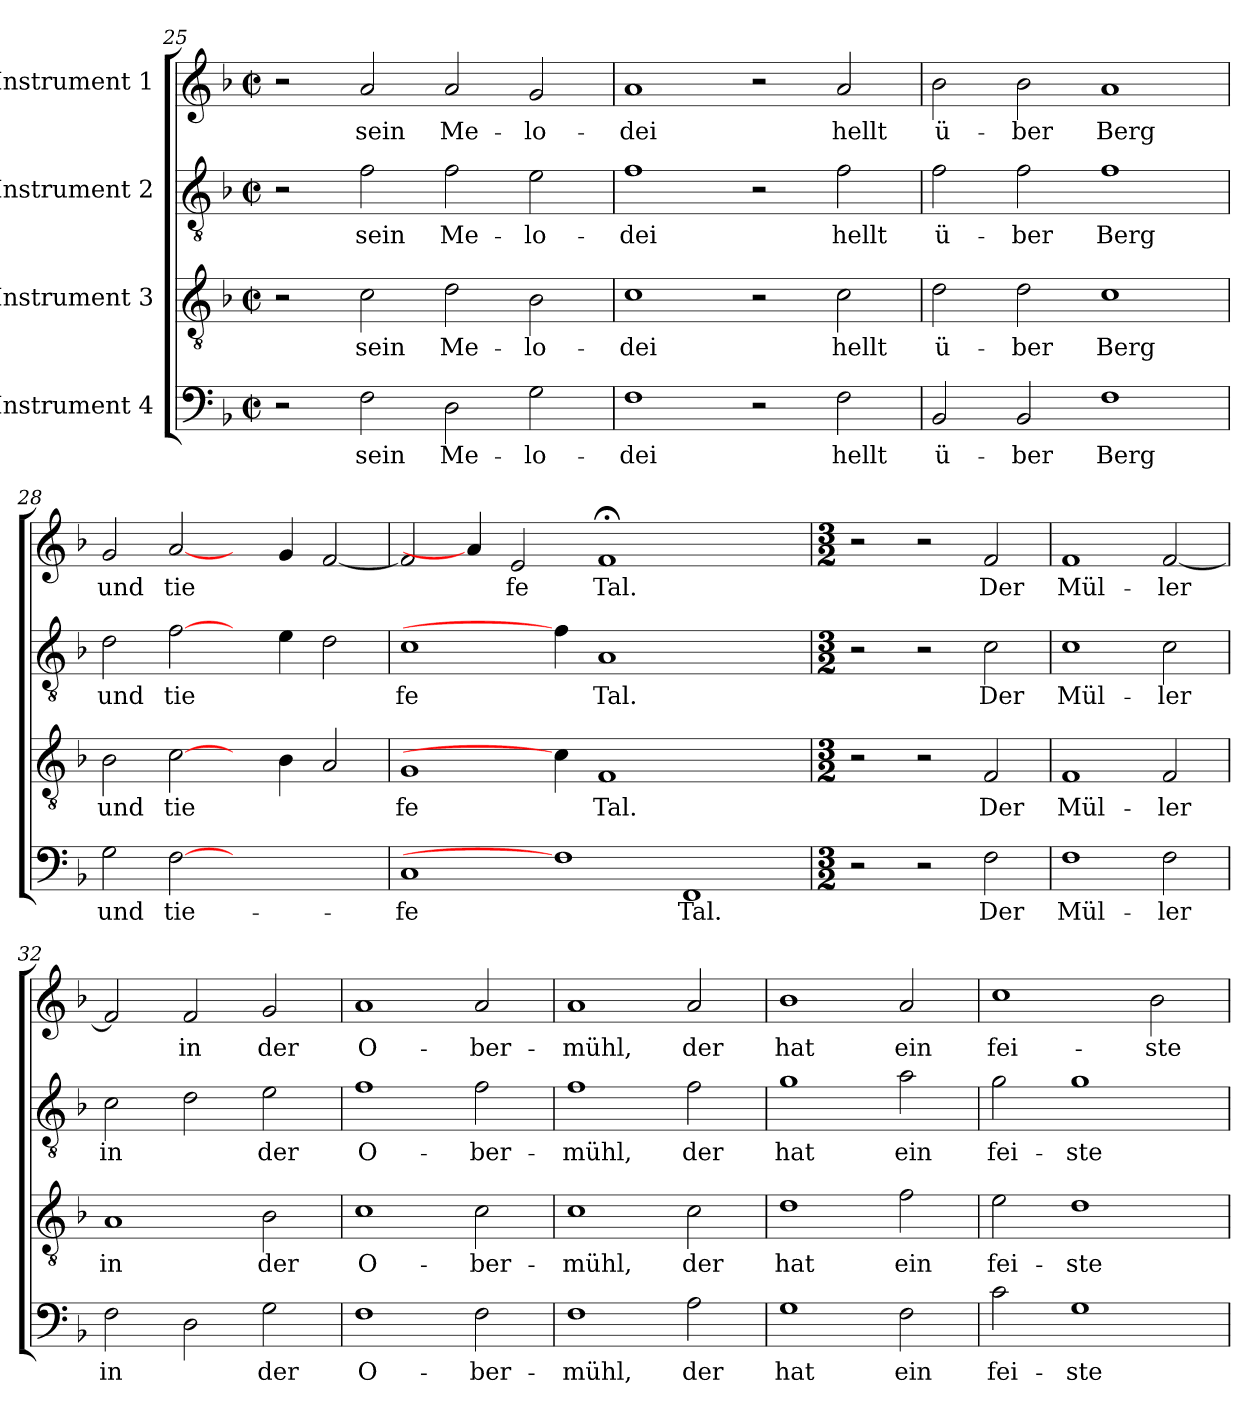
**kern	**text	**kern	**text	**kern	**text	**kern	**text
*part4	*part4	*part3	*part3	*part2	*part2	*part1	*part1
*staff4	*staff4	*staff3	*staff3	*staff2	*staff2	*staff1	*staff1
*I"Instrument 4	*	*I"Instrument 3	*	*I"Instrument 2	*	*I"Instrument 1	*
!!LO:PB:g=z
*clefF4	*	*clefGv2	*	*clefGv2	*	*clefG2	*
*k[b-]	*	*k[b-]	*	*k[b-]	*	*k[b-]	*
*F:	*	*F:	*	*F:	*	*F:	*
*M2/2	*	*M2/2	*	*M2/2	*	*M2/2	*
*met(c|)	*	*met(c|)	*	*met(c|)	*	*met(c|)	*
=25	=25	=25	=25	=25	=25	=25	=25
2r	.	2r	.	2r	.	2r	.
!	!LO:LY:b:cj	!	!LO:LY:b:cj	!	!LO:LY:b:cj	!	!LO:LY:b:cj
2F\	sein	2c\	sein	2f\	sein	2a/	sein
!	!LO:LY:b:cj	!	!LO:LY:b:cj	!	!LO:LY:b:cj	!	!LO:LY:b:cj
2D\	Me-	2d\	Me-	2f\	Me-	2a/	Me-
!	!LO:LY:b:cj	!	!LO:LY:b:cj	!	!LO:LY:b:cj	!	!LO:LY:b:cj
2G\	-lo-	2B-\	-lo-	2e\	-lo-	2g/	-lo-
=26	=26	=26	=26	=26	=26	=26	=26
!	!LO:LY:b:cj	!	!LO:LY:b:cj	!	!LO:LY:b:cj	!	!LO:LY:b:cj
1F	-dei	1c	-dei	1f	-dei	1a	-dei
2r	.	2r	.	2r	.	2r	.
!	!LO:LY:b:cj	!	!LO:LY:b:cj	!	!LO:LY:b:cj	!	!LO:LY:b:cj
2F\	hellt	2c\	hellt	2f\	hellt	2a/	hellt
=27	=27	=27	=27	=27	=27	=27	=27
!	!LO:LY:b:cj	!	!LO:LY:b:cj	!	!LO:LY:b:cj	!	!LO:LY:b:cj
2BB-/	ü-	2d\	ü-	2f\	ü-	2b-\	ü-
!	!LO:LY:b:cj	!	!LO:LY:b:cj	!	!LO:LY:b:cj	!	!LO:LY:b:cj
2BB-/	-ber	2d\	-ber	2f\	-ber	2b-\	-ber
!	!LO:LY:b:cj	!	!LO:LY:b:cj	!	!LO:LY:b:cj	!	!LO:LY:b:cj
1F	Berg	1c	Berg	1f	Berg	1a	Berg
=28	=28	=28	=28	=28	=28	=28	=28
!	!LO:LY:b:cj	!	!LO:LY:b:cj	!	!LO:LY:b:cj	!	!LO:LY:b:cj
2G\	und	2B-\	und	2d\	und	2g/	und
!	!LO:LY:b:cj	!	!LO:LY:b:cj	!	!LO:LY:b:cj	!	!LO:LY:b:cj
[2F	tie-	[2c\	tie-	[2f\	tie-	[2a/	tie-
1ryy	.	4ryy	.	4ryy	.	4ryy	.
!	!	!	!LO:LY:b:cj	!	!LO:LY:b:cj	!	!LO:LY:b:cj
.	.	4B-\	--	4e\	--	4g/	--
!	!	!	!LO:LY:b:cj	!	!LO:LY:b:cj	!	!LO:LY:b:cj
.	.	2A/	--	2d\	--	[<2f/	--
=29	=29	=29	=29	=29	=29	=29	=29
!	!LO:LY:b:cj	!	!LO:LY:b:cj	!	!LO:LY:b:cj	!	!LO:LY:b:cj
1C	-fe	1G	-fe	1c	-fe	2f/]	--
.	.	.	.	.	.	4a/]	.
!	!	!	!	!	!	!	!LO:LY:b:cj
.	.	.	.	.	.	2e/	-fe
1F]	.	4c\]	.	4f\]	.	.	.
!	!	!	!LO:LY:b:cj	!	!LO:LY:b:cj	!	!LO:LY:b:cj
.	.	1F	Tal.	1A	Tal.	1f;<	Tal.
!	!LO:LY:b:cj	!	!	!	!	!	!
1FF	Tal.	.	.	.	.	.	.
.	.	2.ryy	.	2.ryy	.	2.ryy	.
=30	=30	=30	=30	=30	=30	=30	=30
*M3/2	*	*M3/2	*	*M3/2	*	*M3/2	*
2r	.	2r	.	2r	.	2r	.
2r	.	2r	.	2r	.	2r	.
!	!LO:LY:b:cj	!	!LO:LY:b:cj	!	!LO:LY:b:cj	!	!LO:LY:b:cj
2F\	Der	2F/	Der	2c\	Der	2f/	Der
=31	=31	=31	=31	=31	=31	=31	=31
!	!LO:LY:b:cj	!	!LO:LY:b:cj	!	!LO:LY:b:cj	!	!LO:LY:b:cj
1F	Mül-	1F	Mül-	1c	Mül-	1f	Mül-
!	!LO:LY:b:cj	!	!LO:LY:b:cj	!	!LO:LY:b:cj	!	!LO:LY:b:cj
2F\	-ler	2F/	-ler	2c\	-ler	[>2f/	-ler
!!LO:PB:g=z
=32	=32	=32	=32	=32	=32	=32	=32
!	!LO:LY:b:cj	!	!LO:LY:b:cj	!	!LO:LY:b:cj	!	!LO:LY:b:cj
2F\	in	1A	in	2c\	in	2f/]	.
!	!LO:LY:b:cj	!	!	!	!LO:LY:b:cj	!	!LO:LY:b:cj
2D\	.	.	.	2d\	.	2f/	in
!	!LO:LY:b:cj	!	!LO:LY:b:cj	!	!LO:LY:b:cj	!	!LO:LY:b:cj
2G\	der	2B-\	der	2e\	der	2g/	der
=33	=33	=33	=33	=33	=33	=33	=33
!	!LO:LY:b:cj	!	!LO:LY:b:cj	!	!LO:LY:b:cj	!	!LO:LY:b:cj
1F	O-	1c	O-	1f	O-	1a	O-
!	!LO:LY:b:cj	!	!LO:LY:b:cj	!	!LO:LY:b:cj	!	!LO:LY:b:cj
2F\	-ber-	2c\	-ber-	2f\	-ber-	2a/	-ber-
=34	=34	=34	=34	=34	=34	=34	=34
!	!LO:LY:b:cj	!	!LO:LY:b:cj	!	!LO:LY:b:cj	!	!LO:LY:b:cj
1F	-mühl,	1c	-mühl,	1f	-mühl,	1a	-mühl,
!	!LO:LY:b:cj	!	!LO:LY:b:cj	!	!LO:LY:b:cj	!	!LO:LY:b:cj
2A\	der	2c\	der	2f\	der	2a/	der
=35	=35	=35	=35	=35	=35	=35	=35
!	!LO:LY:b:cj	!	!LO:LY:b:cj	!	!LO:LY:b:cj	!	!LO:LY:b:cj
1G	hat	1d	hat	1g	hat	1b-	hat
!	!LO:LY:b:cj	!	!LO:LY:b:cj	!	!LO:LY:b:cj	!	!LO:LY:b:cj
2F\	ein	2f\	ein	2a\	ein	2a/	ein
=36	=36	=36	=36	=36	=36	=36	=36
!	!LO:LY:b:cj	!	!LO:LY:b:cj	!	!LO:LY:b:cj	!	!LO:LY:b:cj
2c\	fei-	2e\	fei-	2g\	fei-	1cc	fei-
!	!LO:LY:b:cj	!	!LO:LY:b:cj	!	!LO:LY:b:cj	!	!
1G	-ste	1d	-ste	1g	-ste	.	.
!	!	!	!	!	!	!	!LO:LY:b:cj
.	.	.	.	.	.	2b-\	-ste
=	=	=	=	=	=	=	=
*-	*-	*-	*-	*-	*-	*-	*-
